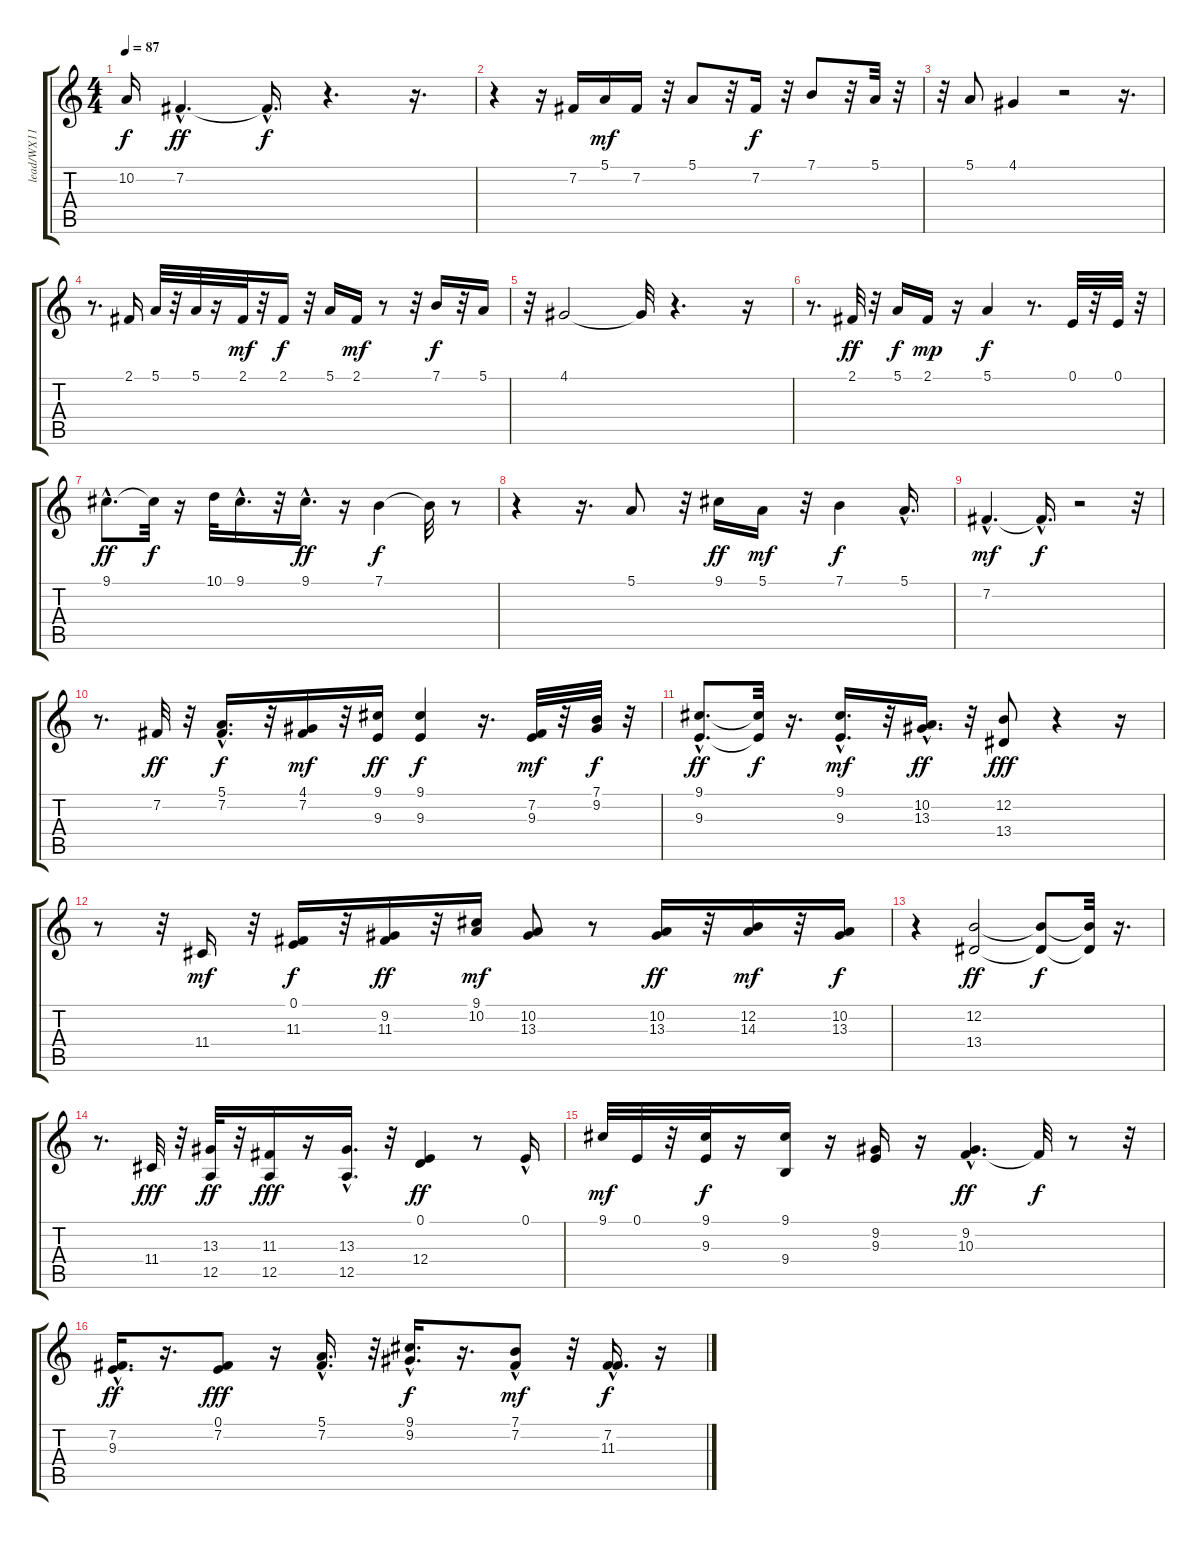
\track ("lead/WX11" "lead/WX11") {instrument voiceoohs}
\staff {score tabs}
\tuning (E4 B3 G3 D3 A2 E2) {hide}
\ts (4 4)
\tempo 87
\clef g2
\ks c
10.2.16{dy f} 7.2{hac}.4{d dy ff} 7.2{hac t}.16{d dy f} r.4{d} r.16{d} |
r.4 r.16 7.2.16 5.1.16{dy mf} 7.2.16 r.32 5.1.8 r.32 7.2.16{dy f} r.32 7.1.8 r.32 5.1.32 r.32 |
r.32 5.1.8 4.1.4 r.2 r.16{d} |
r.8{d} 2.1.16 5.1.32 r.32 5.1.32 r.16 2.1.32{dy mf} r.32 2.1.16{dy f} r.32 5.1.16 2.1.16{dy mf} r.8 r.32 7.1.16{dy f} r.32 5.1.16 |
r.32 4.1.2 4.1{t}.32 r.4{d} r.16 |
r.8{d} 2.1.32{dy ff} r.32 5.1.16{dy f} 2.1.16{dy mp} r.16 5.1.4{dy f} r.8{d} 0.1.32 r.32 0.1.32 r.32 |
9.1{hac}.8{d dy ff} 9.1{t}.32{dy f} r.16 10.1.32 9.1{hac}.16{d} r.32 9.1{hac}.16{d dy ff} r.16 7.1.4{dy f} 7.1{t}.32 r.8 |
r.4 r.16{d} 5.1.8 r.32 9.1.16{dy ff} 5.1.16{dy mf} r.32 7.1.4{dy f} 5.1{hac}.16{d} |
7.2{hac}.4{d dy mf} 7.2{hac t}.16{d dy f} r.2 r.32 |
r.8{d} 7.2.32{dy ff} r.32 (5.1{hac} 7.2{hac}).16{d dy f} r.32 (4.1 7.2).16{dy mf} r.32 (9.1 9.3).16{dy ff} (9.1 9.3).4{dy f} r.16{d} (7.2 9.3).32{dy mf} r.32 (7.1 9.2).32{dy f} r.32 |
(9.1{hac} 9.3{hac}).8{d dy ff} (9.1{t} 9.3{t}).32{dy f} r.16{d} (9.1{hac} 9.3{hac}).16{d dy mf} r.32 (10.2{hac} 13.3{hac}).16{d dy ff} r.32 (12.2 13.4).8{dy fff} r.4 r.16 |
r.8 r.32 11.4.16{dy mf} r.32 (0.1 11.3).16{dy f} r.32 (9.2 11.3).16{dy ff} r.32 (9.1 10.2).16{dy mf} (10.2 13.3).8 r.8 (10.2 13.3).16{dy ff} r.32 (12.2 14.3).16{dy mf} r.32 (10.2 13.3).16{dy f} |
r.4 (12.2 13.4).2{dy ff} (12.2{t} 13.4{t}).8{dy f} (12.2{t} 13.4{t}).32 r.16{d} |
r.8{d} 11.4.32{dy fff} r.32 (13.3 12.5).32{dy ff} r.32 (11.3 12.5).16{dy fff} r.16 (13.3 12.5{hac}).16{d} r.32 (0.1 12.4).4{dy ff} r.8 0.1{hac}.16 |
9.1.32{dy mf} 0.1.32 r.32 (9.1 9.3).32{dy f} r.16 (9.1 9.4).16 r.16 (9.2 9.3).16 r.16 (9.2{hac} 10.3{hac}).4{d dy ff} 10.3{t}.32{dy f} r.8 r.32 |
(7.2{hac} 9.3{hac}).16{d dy ff} r.16{d} (0.1 7.2).8{dy fff} r.16 (5.1{hac} 7.2{hac}).16{d} r.32 (9.1{hac} 9.2{hac}).16{d dy f} r.16{d} (7.1 7.2{hac}).8{dy mf} r.32 (7.2 11.3{hac}).16{d dy f} r.16
